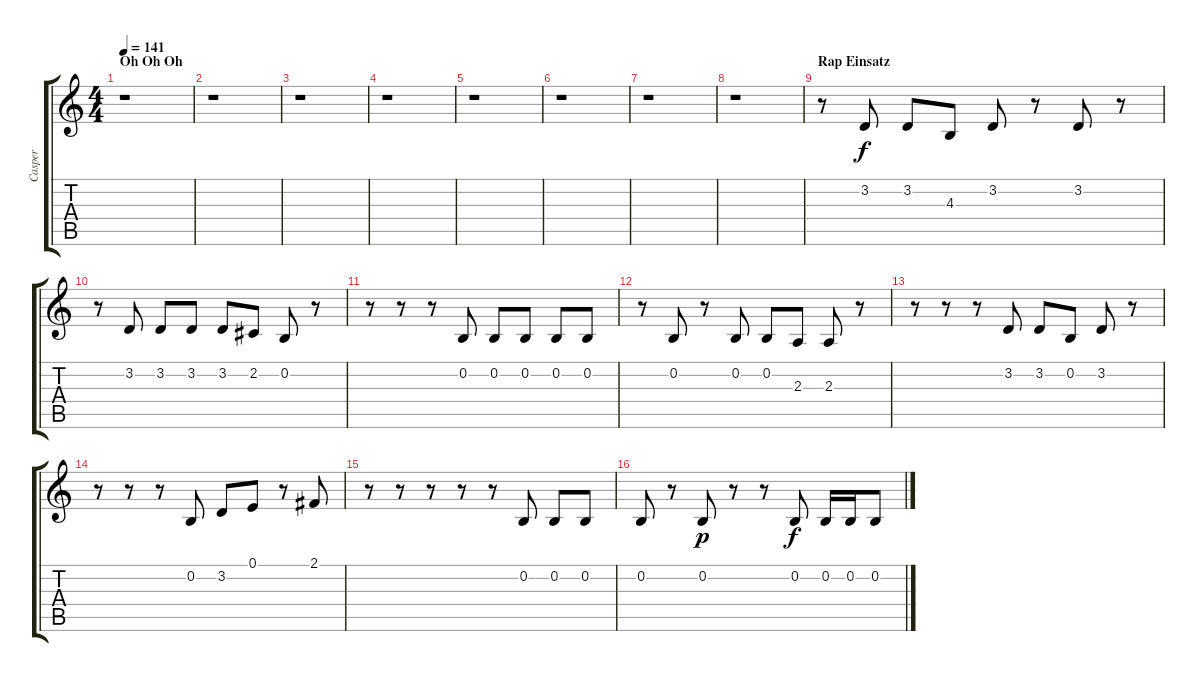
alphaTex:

\track ("Casper" "Casper") {instrument vibraphone}
\staff {score tabs}
\tuning (E4 B3 G3 D3 A2 E2) {hide}
\ts (4 4)
\section ("" "Oh Oh Oh")
\tempo 141
\clef g2
\ks c
r.1{dy f} |
r.1 |
r.1 |
r.1 |
r.1 |
r.1 |
r.1 |
r.1 |
\section ("" "Rap Einsatz")
r.8 3.2.8 3.2.8 4.3.8 3.2.8 r.8 3.2.8 r.8 |
r.8 3.2.8 3.2.8 3.2.8 3.2.8 2.2.8 0.2.8 r.8 |
r.8 r.8 r.8 0.2.8 0.2.8 0.2.8 0.2.8 0.2.8 |
r.8 0.2.8 r.8 0.2.8 0.2.8 2.3.8 2.3.8 r.8 |
r.8 r.8 r.8 3.2.8 3.2.8 0.2.8 3.2.8 r.8 |
r.8 r.8 r.8 0.2.8 3.2.8 0.1.8 r.8 2.1.8 |
r.8 r.8 r.8 r.8 r.8 0.2.8 0.2.8 0.2.8 |
0.2.8 r.8 0.2.8{dy p} r.8 r.8 0.2.8{dy f} 0.2.16 0.2.16 0.2.8
